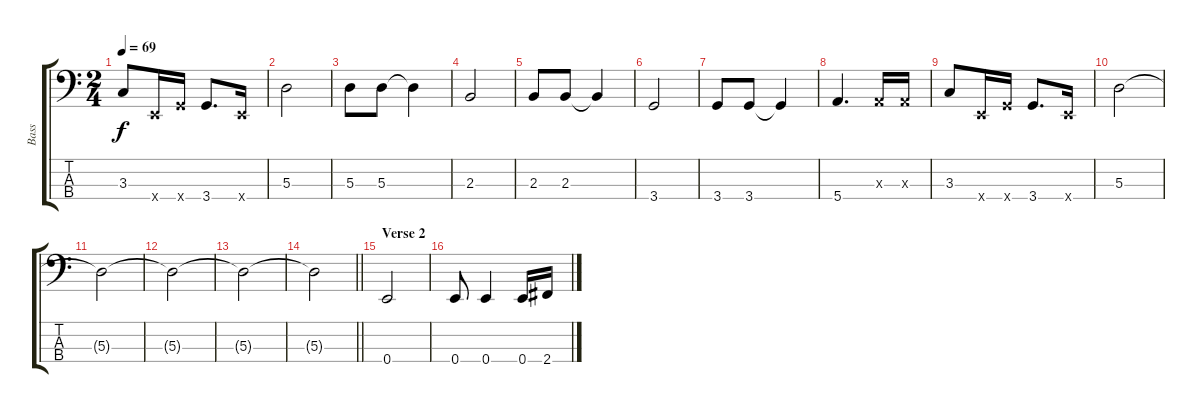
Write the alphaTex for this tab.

\track ("Bass" "Bass") {instrument electricbasspick}
\staff {score tabs}
\tuning (G2 D2 A1 E1) {hide}
\ts (2 4)
\tempo 69
\clef f4
\ks c
3.3.8{dy f} 0.4{x}.16 3.4{x}.16 3.4.8{d} 0.4{x}.16 |
5.3.2 |
5.3.8 5.3.8 5.3{t}.4 |
2.3.2 |
2.3.8 2.3.8 2.3{t}.4 |
3.4.2 |
3.4.8 3.4.8 3.4{t}.4 |
5.4.4{d} 0.3{x}.16 0.3{x}.16 |
3.3.8 0.4{x}.16 3.4{x}.16 3.4.8{d} 0.4{x}.16 |
5.3.2 |
5.3{t}.2 |
5.3{t}.2 |
5.3{t}.2 |
\barLineRight lightlight
5.3{t}.2 |
\section ("" "Verse 2")
0.4.2 |
0.4.8 0.4.4 0.4.16 2.4.16
